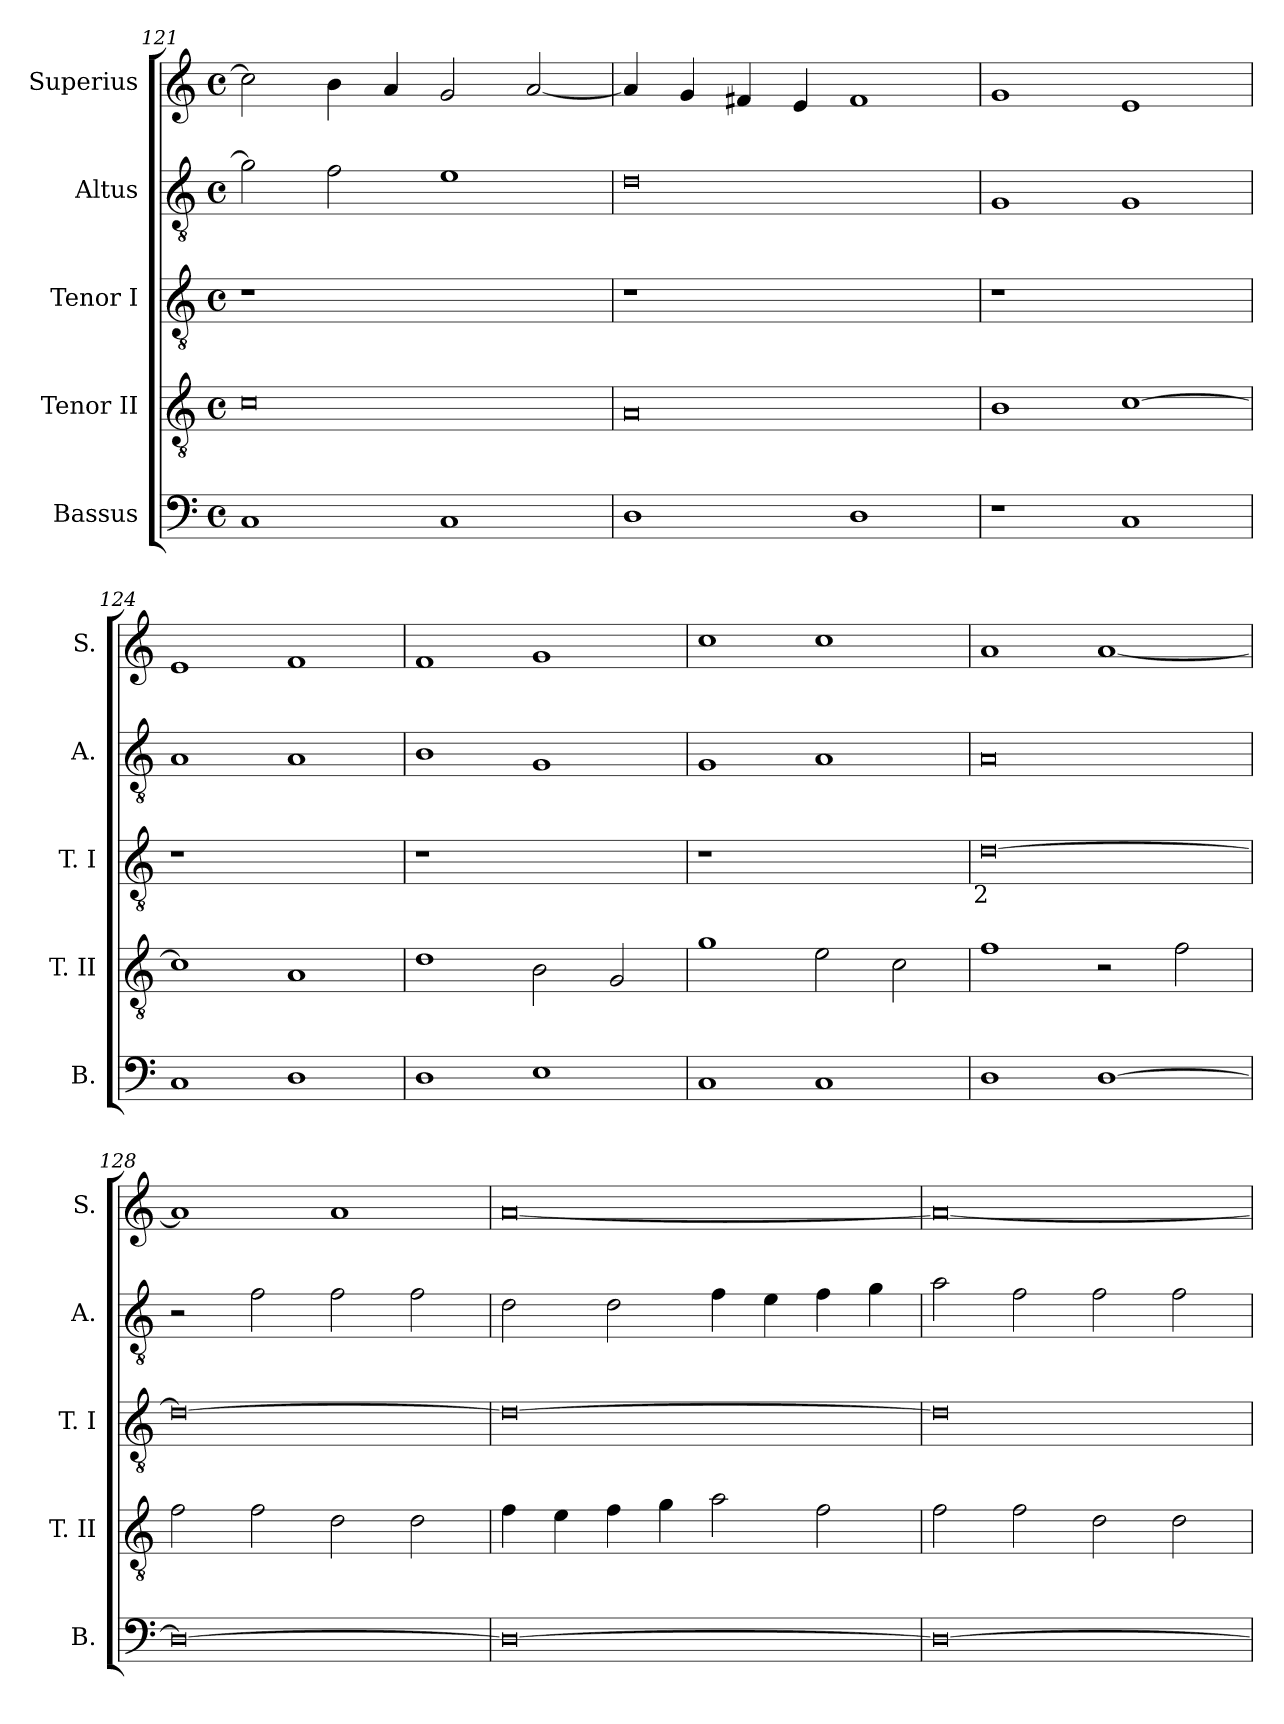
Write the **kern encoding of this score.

**kern	**kern	**kern	**kern	**kern
*part5	*part4	*part3	*part2	*part1
*staff5	*staff4	*staff3	*staff2	*staff1
*I"Bassus	*I"Tenor II	*I"Tenor I	*I"Altus	*I"Superius
*I'B.	*I'T. II	*I'T. I	*I'A.	*I'S.
*clefF4	*clefGv2	*clefGv2	*clefGv2	*clefG2
*	*ITrd7c12	*ITrd7c12	*ITrd7c12	*
*k[]	*k[]	*k[]	*k[]	*k[]
*C:	*C:	*C:	*C:	*C:
*M4/4	*M4/4	*M4/4	*M4/4	*M4/4
*met(c)	*met(c)	*met(c)	*met(c)	*met(c)
=121	=121	=121	=121	=121
!	!	!LO:N:vis=1	!	!
1Ci	0Ci	1r	2Gi\]	2cci\]
.	.	.	2Fi\	4bi\
.	.	.	.	4ai/
1Ci	.	1ryy	1Ei	2gi/
.	.	.	.	[<2ai/
!!LO:PB:g=z
=122	=122	=122	=122	=122
!	!	!LO:N:vis=1	!	!
1Di	0AAi	1r	0Di	4ai/]
.	.	.	.	4gi/
.	.	.	.	4f#Xi/
.	.	.	.	4ei/
1Di	.	1ryy	.	1f#i
=123	=123	=123	=123	=123
!	!	!LO:N:vis=1	!	!
1r	1BBi	1r	1GGi	1gi
1Ci	[>1Ci	1ryy	1GGi	1ei
=124	=124	=124	=124	=124
!	!	!LO:N:vis=1	!	!
1Ci	1Ci]	1r	1AAi	1ei
1Di	1AAi	1ryy	1AAi	1fi
=125	=125	=125	=125	=125
!	!	!LO:N:vis=1	!	!
1Di	1Di	1r	1BBi	1fi
1Ei	2BBi\	1ryy	1GGi	1gi
.	2GGi/	.	.	.
=126	=126	=126	=126	=126
!	!	!LO:N:vis=1	!	!
1Ci	1Gi	1r	1GGi	1cci
1Ci	2Ei\	1ryy	1AAi	1cci
.	2Ci\	.	.	.
=127	=127	=127	=127	=127
!	!	!LO:TX:b:cj:t=2	!	!
1Di	1Fi	[>0Di	0AAi	1ai
[>1Di	2r	.	.	[<1ai
.	2Fi\	.	.	.
!!LO:LB:g=z
=128	=128	=128	=128	=128
0Di_>	2Fi\	0Di_>	2r	1ai]
.	2Fi\	.	2Fi\	.
.	2Di\	.	2Fi\	1ai
.	2Di\	.	2Fi\	.
=129	=129	=129	=129	=129
0Di_>	4Fi\	0Di_>	2Di\	[<0ai
.	4Ei\	.	.	.
.	4Fi\	.	2Di\	.
.	4Gi\	.	.	.
.	2Ai\	.	4Fi\	.
.	.	.	4Ei\	.
.	2Fi\	.	4Fi\	.
.	.	.	4Gi\	.
=130	=130	=130	=130	=130
0Di_>	2Fi\	0Di]	2Ai\	0ai_<
.	2Fi\	.	2Fi\	.
.	2Di\	.	2Fi\	.
.	2Di\	.	2Fi\	.
=	=	=	=	=
*-	*-	*-	*-	*-
